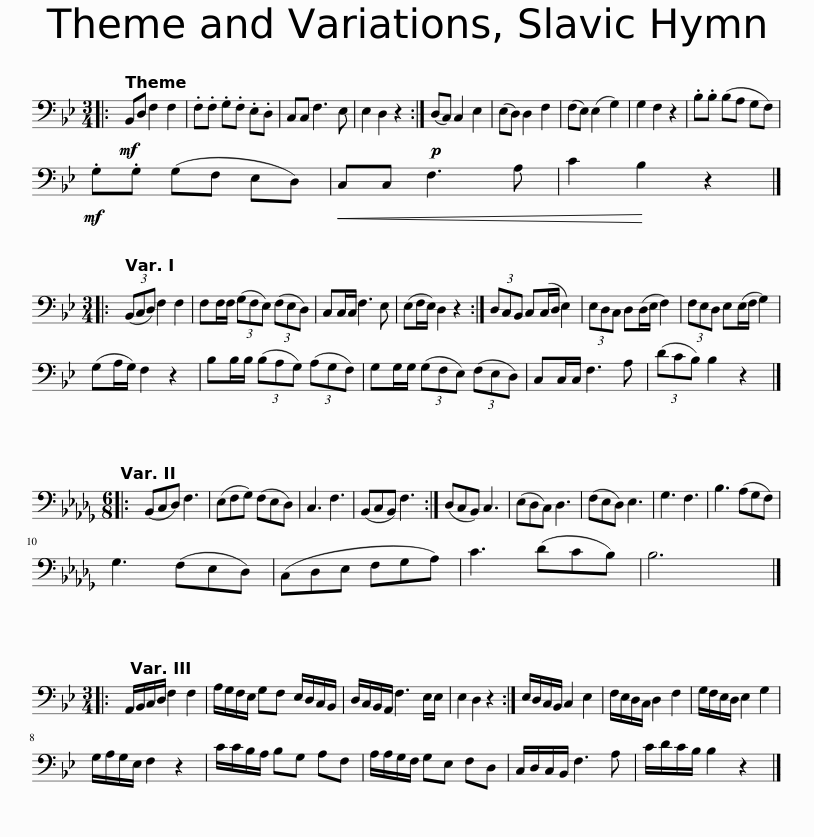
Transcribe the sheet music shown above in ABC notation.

X:1
L:1/8
M:3/4
I:linebreak $
K:Bb
V:1 bass
V:1
|:!mf! B,,D, F,2 F,2 | .F,.F, .G,.F, .E,.D, | C,C, F,3 E, | E,2 D,2 z2 :|!p! (D,C,) C,2 E,2 | %5
 (E,D,) D,2 F,2 | (F,E,) (E,2 G,2) | G,2 F,2 z2 | .B,.B, (B,A, G,F,) |$!mf! .G,.G, (G,F, E,D,) | %10
!<(! C,C, F,3 A,!<)! | C2 B,2 z2 |]:$[M:3/4] (3(B,,C,D,) F,2 F,2 | F,F,/F,/ (3(G,F,E,) (3(F,E,D,) | C,C,/C,/ F,3 E, | %15
 (E,F,/E,/) D,2 z2 :| (3D,C,B,, C,(C,/D,/ E,2) | (3E,D,C, D,(D,/E,/ F,2) | (3F,E,D, E,(E,/F,/ G,2) |$ (G,A,/G,/) F,2 z2 | %20
 B,B,/B,/ (3(B,A,G,) (3(A,G,F,) | G,G,/G,/ (3(G,F,E,) (3(F,E,D,) | C,C,/C,/ F,3 A, | (3(DCB,) B,2 z2 |]:$[K:Db][M:6/8] (B,,C,D,) F,3 | %25
 (E,F,G,) (F,E,D,) | C,3 F,3 | (B,,C,B,,) F,3 :| (D,C,B,,) C,3 | (E,D,C,) D,3 | %30
 (F,E,D,) E,3 | G,3 F,3 | B,3 (A,G,F,) |$ G,3 (F,E,D,) | (C,D,E, F,G,A,) | %35
 C3 (DCB,) | B,6 |]:$[K:Bb][M:3/4] A,,/B,,/C,/D,/ F,2 F,2 | A,/G,/F,/E,/ G,F, E,/D,/C,/B,,/ | D,/C,/B,,/A,,/ F,3 E,/E,/ | %40
 E,2 D,2 z2 :| E,/D,/C,/B,,/ C,2 E,2 | F,/E,/D,/C,/ D,2 F,2 | G,/F,/E,/D,/ E,2 G,2 |$ G,/A,/G,/E,/ F,2 z2 | %45
 C/C/B,/A,/ B,G, A,F, | A,/A,/G,/F,/ G,E, F,D, | C,/D,/C,/B,,/ F,3 A, | C/D/C/B,/ B,2 z2 |] %49
